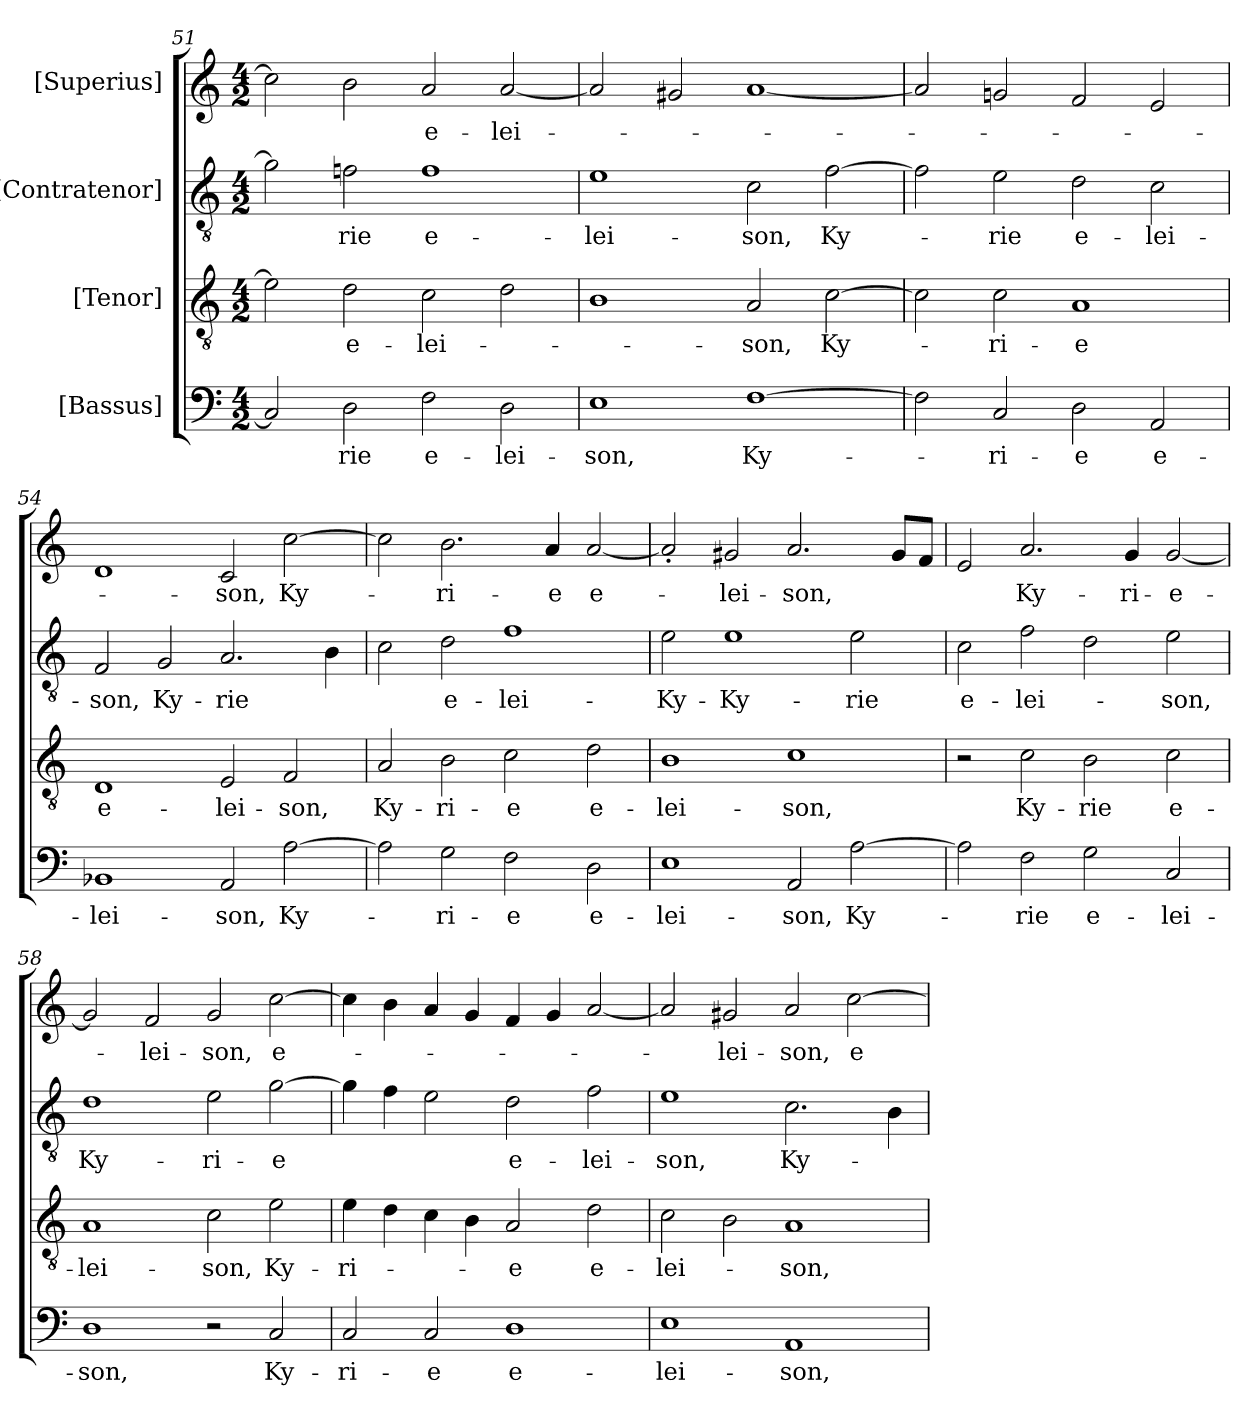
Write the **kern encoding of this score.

**kern	**text	**kern	**text	**kern	**text	**kern	**text
*part4	*part4	*part3	*part3	*part2	*part2	*part1	*part1
*staff4	*staff4	*staff3	*staff3	*staff2	*staff2	*staff1	*staff1
*I"[Bassus]	*	*I"[Tenor]	*	*I"[Contratenor]	*	*I"[Superius]	*
*clefF4	*	*clefGv2	*	*clefGv2	*	*clefG2	*
*k[]	*	*k[]	*	*k[]	*	*k[]	*
*M4/2	*	*M4/2	*	*M4/2	*	*M4/2	*
=51	=51	=51	=51	=51	=51	=51	=51
2C/]	.	2e\]	.	2g\]	.	2cc\]	.
2D\	-rie	2d\	e-	2fn\	-rie	2b\	.
2F\	e-	2c\	-lei-	1f/	e-	2a/	e-
2D\	-lei-	2d\	.	.	.	[2a/	-lei-
=52	=52	=52	=52	=52	=52	=52	=52
1E/	-son,	1B\	.	1e/	-lei-	2a/]	.
.	.	.	.	.	.	2g#X/	.
[1F\	Ky­-	2A/	-son,	2c\	-son,	[1a/	.
.	.	[2c\	Ky­-	[2f\	Ky­-	.	.
=53	=53	=53	=53	=53	=53	=53	=53
2F\]	.	2c\]	.	2f\]	.	2a/]	.
2C/	-ri-	2c\	-ri-	2e\	-rie	2gn/	.
2D\	-e	1A/	-e	2d\	e-	2f/	.
2AA/	e-	.	.	2c\	-lei-	2e/	.
=54	=54	=54	=54	=54	=54	=54	=54
1BB-X/	-lei-	1D/	e-	2F/	-son,	1d/	.
.	.	.	.	2G/	Ky-	.	.
2AA/	-son,	2E/	-lei-	2.A/	-rie	2c/	-son,
[2A\	Ky-	2F/	-son,	.	.	[2cc\	Ky-
.	.	.	.	4B\	.	.	.
=55	=55	=55	=55	=55	=55	=55	=55
2A\]	.	2A/	Ky-	2c\	.	2cc\]	.
2G\	-ri-	2B\	-ri-	2d\	e-	2.b\	-ri-
2F\	-e	2c\	-e	1f/	-lei-	.	.
.	.	.	.	.	.	4a/	-e
2D\	e-	2d\	e-	.	.	[2a/	e-
=56	=56	=56	=56	=56	=56	=56	=56
1E/	-lei-	1B\	-lei­-	2e\	Ky-	2a'/]	.
.	.	.	.	1e/	-Ky-	2g#X/	-lei-
2AA/	-son,	1c/	-son,	.	.	2.a/	-son,
[2A\	Ky-	.	.	2e\	-rie	.	.
.	.	.	.	.	.	8g#/L	.
.	.	.	.	.	.	8f/J	.
=57	=57	=57	=57	=57	=57	=57	=57
2A\]	.	2r	.	2c\	e-	2e/	.
2F\	-rie	2c\	Ky-	2f\	-lei-	2.a/	Ky-
2G\	e-	2B\	-rie	2d\	.	.	.
.	.	.	.	.	.	4g/	-ri-
2C/	-lei-	2c\	e-	2e\	-son,	[2g/	-e-
=58	=58	=58	=58	=58	=58	=58	=58
1D\	-son,	1A/	-lei-	1d/	Ky­-	2g/]	.
.	.	.	.	.	.	2f/	-lei-
2r	.	2c\	-son,	2e\	-ri-	2g/	-son,
2C/	Ky-	2e\	Ky-	[2g\	-e	[2cc\	e-
=59	=59	=59	=59	=59	=59	=59	=59
2C/	-ri-	4e\	-ri-	4g\]	.	4cc\]	.
.	.	4d\	.	4f\	.	4b\	.
2C/	-e	4c\	.	2e\	.	4a/	.
.	.	4B\	.	.	.	4g/	.
1D\	e-	2A/	-e	2d\	e-	4f/	.
.	.	.	.	.	.	4g/	.
.	.	2d\	e-	2f\	-lei-	[2a/	.
=60	=60	=60	=60	=60	=60	=60	=60
1E/	-lei-	2c\	-lei-	1e/	-son,	2a/]	.
.	.	2B\	.	.	.	2g#X/	-lei-
1AA/	-son,	1A/	-son,	2.c\	Ky-	2a/	-son,
.	.	.	.	.	.	[2cc\	e-
.	.	.	.	4B\	.	.	.
=	=	=	=	=	=	=	=
*-	*-	*-	*-	*-	*-	*-	*-
